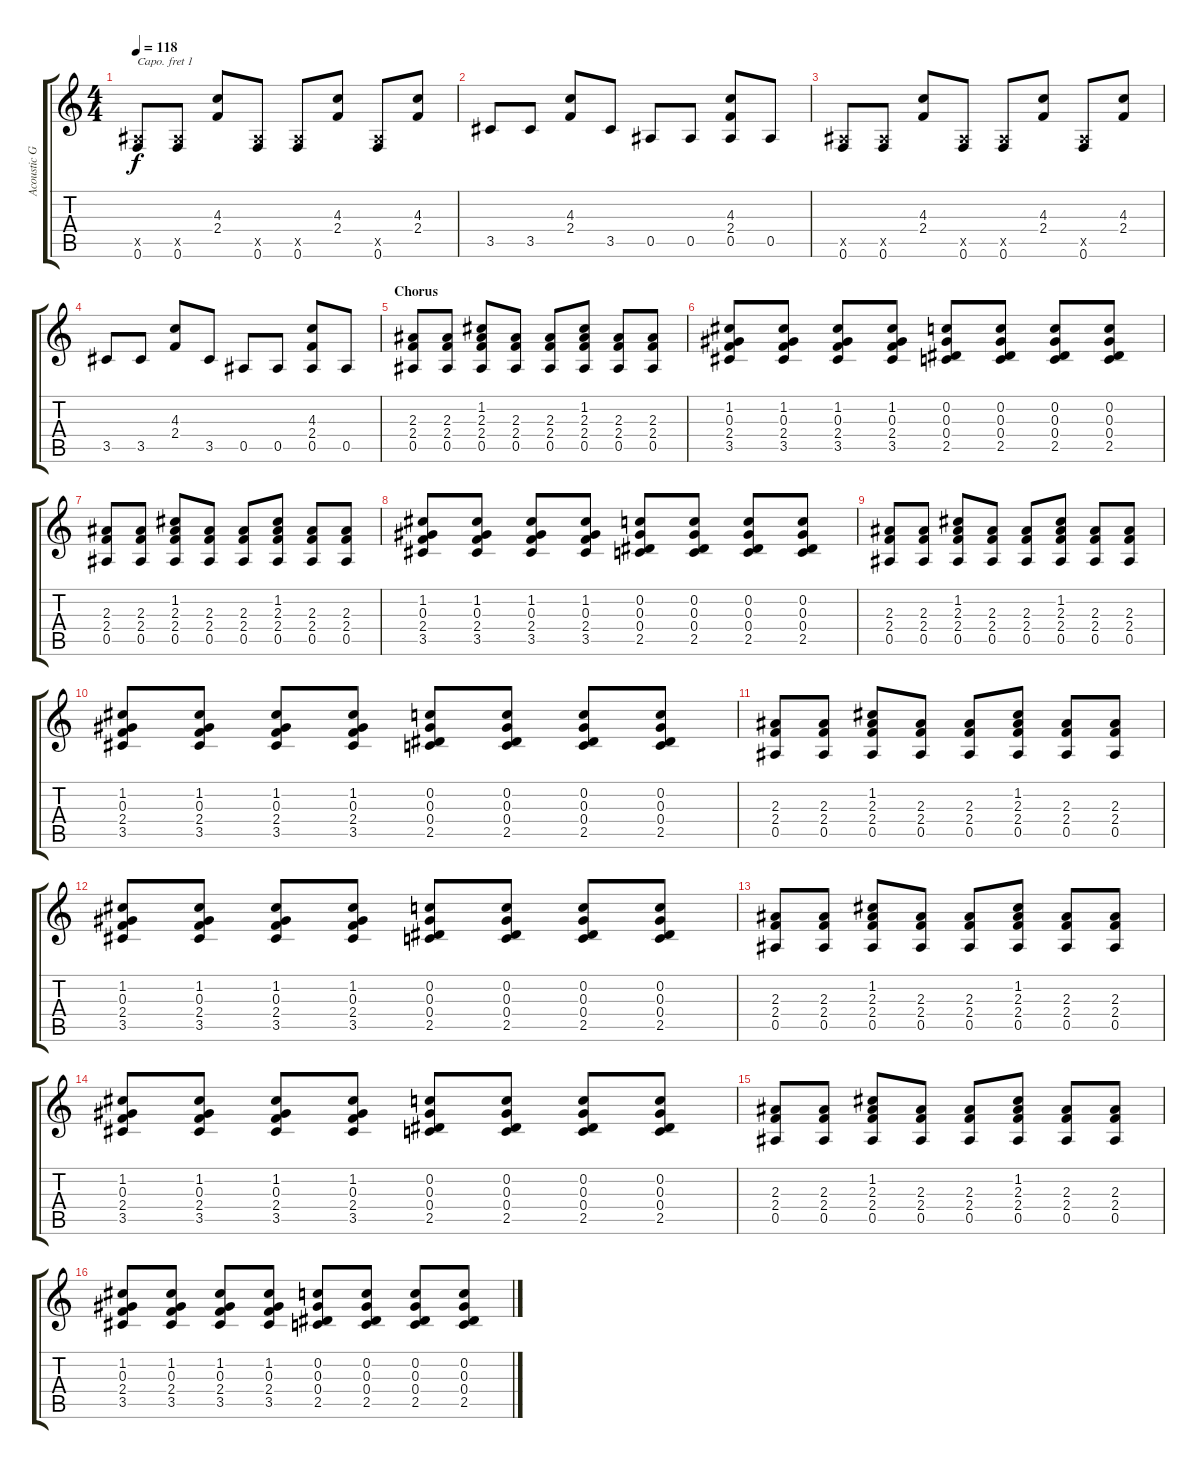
\track ("Acoustic Guitar" "Acoustic G") {instrument acousticguitarsteel}
\staff {score tabs}
\capo 1
\tuning (E4 B3 G3 D3 A2 E2) {hide}
\ts (4 4)
\tempo 118
\clef g2
\ks c
(0.5{x} 0.6).8{dy f} (0.5{x} 0.6).8 (4.3 2.4).8 (0.5{x} 0.6).8 (0.5{x} 0.6).8 (4.3 2.4).8 (0.5{x} 0.6).8 (4.3 2.4).8 |
3.5.8 3.5.8 (4.3 2.4).8 3.5.8 0.5.8 0.5.8 (4.3 2.4 0.5).8 0.5.8 |
(0.5{x} 0.6).8 (0.5{x} 0.6).8 (4.3 2.4).8 (0.5{x} 0.6).8 (0.5{x} 0.6).8 (4.3 2.4).8 (0.5{x} 0.6).8 (4.3 2.4).8 |
3.5.8 3.5.8 (4.3 2.4).8 3.5.8 0.5.8 0.5.8 (4.3 2.4 0.5).8 0.5.8 |
\section ("" "Chorus")
(2.3 2.4 0.5).8 (2.3 2.4 0.5).8 (1.2 2.3 2.4 0.5).8 (2.3 2.4 0.5).8 (2.3 2.4 0.5).8 (1.2 2.3 2.4 0.5).8 (2.3 2.4 0.5).8 (2.3 2.4 0.5).8 |
(1.2 0.3 2.4 3.5).8 (1.2 0.3 2.4 3.5).8 (1.2 0.3 2.4 3.5).8 (1.2 0.3 2.4 3.5).8 (0.2 0.3 0.4 2.5).8 (0.2 0.3 0.4 2.5).8 (0.2 0.3 0.4 2.5).8 (0.2 0.3 0.4 2.5).8 |
(2.3 2.4 0.5).8 (2.3 2.4 0.5).8 (1.2 2.3 2.4 0.5).8 (2.3 2.4 0.5).8 (2.3 2.4 0.5).8 (1.2 2.3 2.4 0.5).8 (2.3 2.4 0.5).8 (2.3 2.4 0.5).8 |
(1.2 0.3 2.4 3.5).8 (1.2 0.3 2.4 3.5).8 (1.2 0.3 2.4 3.5).8 (1.2 0.3 2.4 3.5).8 (0.2 0.3 0.4 2.5).8 (0.2 0.3 0.4 2.5).8 (0.2 0.3 0.4 2.5).8 (0.2 0.3 0.4 2.5).8 |
(2.3 2.4 0.5).8 (2.3 2.4 0.5).8 (1.2 2.3 2.4 0.5).8 (2.3 2.4 0.5).8 (2.3 2.4 0.5).8 (1.2 2.3 2.4 0.5).8 (2.3 2.4 0.5).8 (2.3 2.4 0.5).8 |
(1.2 0.3 2.4 3.5).8 (1.2 0.3 2.4 3.5).8 (1.2 0.3 2.4 3.5).8 (1.2 0.3 2.4 3.5).8 (0.2 0.3 0.4 2.5).8 (0.2 0.3 0.4 2.5).8 (0.2 0.3 0.4 2.5).8 (0.2 0.3 0.4 2.5).8 |
(2.3 2.4 0.5).8 (2.3 2.4 0.5).8 (1.2 2.3 2.4 0.5).8 (2.3 2.4 0.5).8 (2.3 2.4 0.5).8 (1.2 2.3 2.4 0.5).8 (2.3 2.4 0.5).8 (2.3 2.4 0.5).8 |
(1.2 0.3 2.4 3.5).8 (1.2 0.3 2.4 3.5).8 (1.2 0.3 2.4 3.5).8 (1.2 0.3 2.4 3.5).8 (0.2 0.3 0.4 2.5).8 (0.2 0.3 0.4 2.5).8 (0.2 0.3 0.4 2.5).8 (0.2 0.3 0.4 2.5).8 |
(2.3 2.4 0.5).8 (2.3 2.4 0.5).8 (1.2 2.3 2.4 0.5).8 (2.3 2.4 0.5).8 (2.3 2.4 0.5).8 (1.2 2.3 2.4 0.5).8 (2.3 2.4 0.5).8 (2.3 2.4 0.5).8 |
(1.2 0.3 2.4 3.5).8 (1.2 0.3 2.4 3.5).8 (1.2 0.3 2.4 3.5).8 (1.2 0.3 2.4 3.5).8 (0.2 0.3 0.4 2.5).8 (0.2 0.3 0.4 2.5).8 (0.2 0.3 0.4 2.5).8 (0.2 0.3 0.4 2.5).8 |
(2.3 2.4 0.5).8 (2.3 2.4 0.5).8 (1.2 2.3 2.4 0.5).8 (2.3 2.4 0.5).8 (2.3 2.4 0.5).8 (1.2 2.3 2.4 0.5).8 (2.3 2.4 0.5).8 (2.3 2.4 0.5).8 |
(1.2 0.3 2.4 3.5).8 (1.2 0.3 2.4 3.5).8 (1.2 0.3 2.4 3.5).8 (1.2 0.3 2.4 3.5).8 (0.2 0.3 0.4 2.5).8 (0.2 0.3 0.4 2.5).8 (0.2 0.3 0.4 2.5).8 (0.2 0.3 0.4 2.5).8
